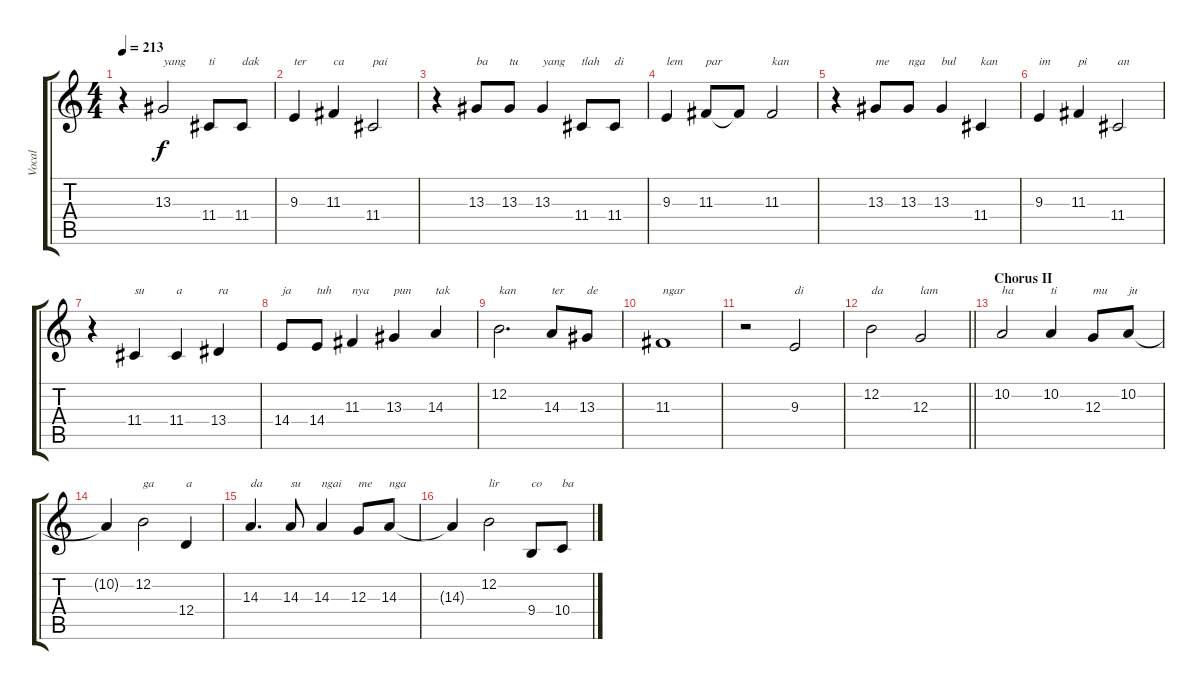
\track ("Vocal" "Vocal") {instrument violin}
\staff {score tabs}
\tuning (E4 B3 G3 D3 A2 E2) {hide}
\ts (4 4)
\tempo 213
\clef g2
\ks c
r.4{dy f} 13.3.2{txt "yang"} 11.4.8{txt "ti"} 11.4.8{txt "dak"} |
9.3.4{txt "ter"} 11.3.4{txt "ca"} 11.4.2{txt "pai"} |
r.4 13.3.8{txt "ba"} 13.3.8{txt "tu"} 13.3.4{txt "yang"} 11.4.8{txt "tlah"} 11.4.8{txt "di"} |
9.3.4{txt "lem"} 11.3.8{txt "par"} 11.3{t}.8 11.3.2{txt "kan"} |
r.4 13.3.8{txt "me"} 13.3.8{txt "nga"} 13.3.4{txt "bul"} 11.4.4{txt "kan"} |
9.3.4{txt "im"} 11.3.4{txt "pi"} 11.4.2{txt "an"} |
r.4 11.4.4{txt "su"} 11.4.4{txt "a"} 13.4.4{txt "ra"} |
14.4.8{txt "ja"} 14.4.8{txt "tuh"} 11.3.4{txt "nya"} 13.3.4{txt "pun"} 14.3.4{txt "tak"} |
12.2.2{d txt "kan"} 14.3.8{txt "ter"} 13.3.8{txt "de"} |
11.3.1{txt "ngar"} |
r.2 9.3.2{txt "di"} |
\barLineRight lightlight
12.2.2{txt "da"} 12.3.2{txt "lam"} |
\section ("" "Chorus II")
10.2.2{txt "ha"} 10.2.4{txt "ti"} 12.3.8{txt "mu"} 10.2.8{txt "ju"} |
10.2{t}.4 12.2.2{txt "ga"} 12.4.4{txt "a"} |
14.3.4{d txt "da"} 14.3.8{txt "su"} 14.3.4{txt "ngai"} 12.3.8{txt "me"} 14.3.8{txt "nga"} |
14.3{t}.4 12.2.2{txt "lir"} 9.4.8{txt "co"} 10.4.8{txt "ba"}
